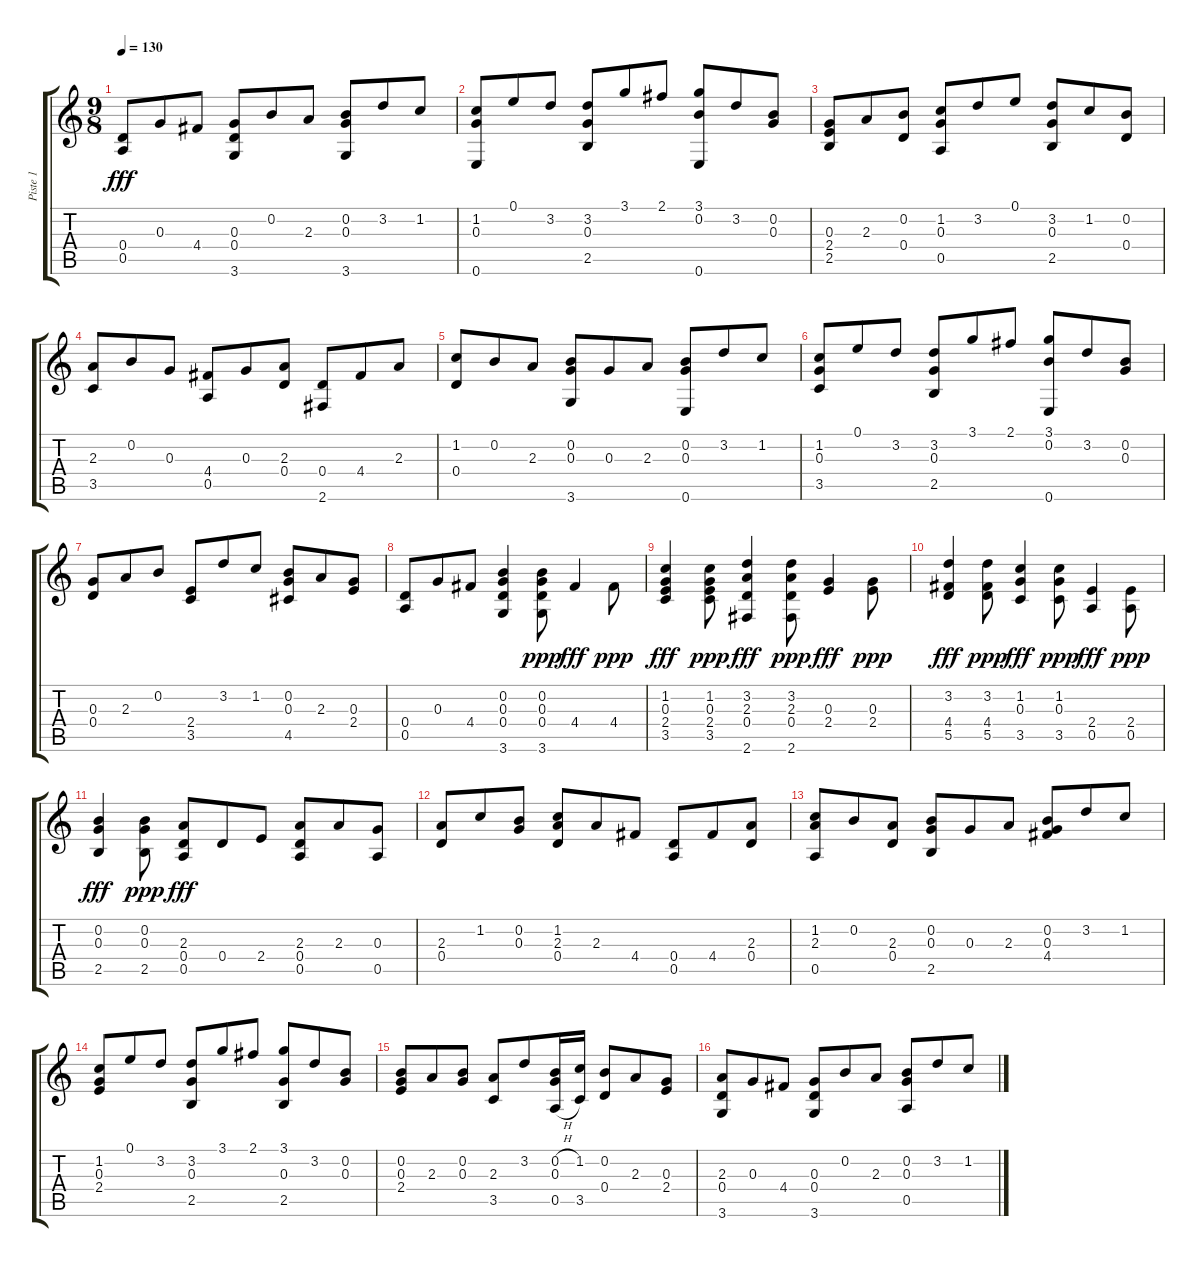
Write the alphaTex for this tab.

\track ("Piste 1" "Piste 1") {instrument acousticguitarsteel}
\staff {score tabs}
\tuning (E4 B3 G3 D3 A2 E2) {hide}
\ts (9 8)
\tempo 130
\clef g2
\ks c
(0.4 0.5).8{dy fff} 0.3.8 4.4.8 (0.3 0.4 3.6).8 0.2.8 2.3.8 (0.2 0.3 3.6).8 3.2.8 1.2.8 |
(1.2 0.3 0.6).8 0.1.8 3.2.8 (3.2 0.3 2.5).8 3.1.8 2.1.8 (3.1 0.2 0.6).8 3.2.8 (0.2 0.3).8 |
(0.3 2.4 2.5).8 2.3.8 (0.2 0.4).8 (1.2 0.3 0.5).8 3.2.8 0.1.8 (3.2 0.3 2.5).8 1.2.8 (0.2 0.4).8 |
(2.3 3.5).8 0.2.8 0.3.8 (4.4 0.5).8 0.3.8 (2.3 0.4).8 (0.4 2.6).8 4.4.8 2.3.8 |
(1.2 0.4).8 0.2.8 2.3.8 (0.2 0.3 3.6).8 0.3.8 2.3.8 (0.2 0.3 0.6).8 3.2.8 1.2.8 |
(1.2 0.3 3.5).8 0.1.8 3.2.8 (3.2 0.3 2.5).8 3.1.8 2.1.8 (3.1 0.2 0.6).8 3.2.8 (0.2 0.3).8 |
(0.3 0.4).8 2.3.8 0.2.8 (2.4 3.5).8 3.2.8 1.2.8 (0.2 0.3 4.5).8 2.3.8 (0.3 2.4).8 |
(0.4 0.5).8 0.3.8 4.4.8 (0.2 0.3 0.4 3.6).4{beam split} (0.2 0.3 0.4 3.6).8{dy ppp beam Down beam split} 4.4.4{dy fff beam split} 4.4.8{dy ppp beam Down} |
(1.2 0.3 2.4 3.5).4{dy fff beam split} (1.2 0.3 2.4 3.5).8{dy ppp beam Down beam split} (3.2 2.3 0.4 2.6).4{dy fff beam split} (3.2 2.3 0.4 2.6).8{dy ppp beam Down beam split} (0.3 2.4).4{dy fff beam split} (0.3 2.4).8{dy ppp beam Down} |
(3.2 4.4 5.5).4{dy fff beam split} (3.2 4.4 5.5).8{dy ppp beam Down beam split} (1.2 0.3 3.5).4{dy fff beam split} (1.2 0.3 3.5).8{dy ppp beam Down beam split} (2.4 0.5).4{dy fff beam split} (2.4 0.5).8{dy ppp beam Down} |
(0.2 0.3 2.5).4{dy fff beam split} (0.2 0.3 2.5).8{dy ppp beam Down beam split} (2.3 0.4 0.5).8{dy fff} 0.4.8 2.4.8 (2.3 0.4 0.5).8 2.3.8 (0.3 0.5).8 |
(2.3 0.4).8 1.2.8 (0.2 0.3).8 (1.2 2.3 0.4).8 2.3.8 4.4.8 (0.4 0.5).8 4.4.8 (2.3 0.4).8 |
(1.2 2.3 0.5).8 0.2.8 (2.3 0.4).8 (0.2 0.3 2.5).8 0.3.8 2.3.8 (0.2 0.3 4.4).8 3.2.8 1.2.8 |
(1.2 0.3 2.4).8 0.1.8 3.2.8 (3.2 0.3 2.5).8 3.1.8 2.1.8 (3.1 0.3 2.5).8 3.2.8 (0.2 0.3).8 |
(0.2 0.3 2.4).8 2.3.8 (0.2 0.3).8 (2.3 3.5).8 3.2.8 (0.2{h} 0.3 0.5{h}).16 (1.2 3.5).16 (0.2 0.4).8 2.3.8 (0.3 2.4).8 |
(2.3 0.4 3.6).8 0.3.8 4.4.8 (0.3 0.4 3.6).8 0.2.8 2.3.8 (0.2 0.3 0.5).8 3.2.8 1.2.8
